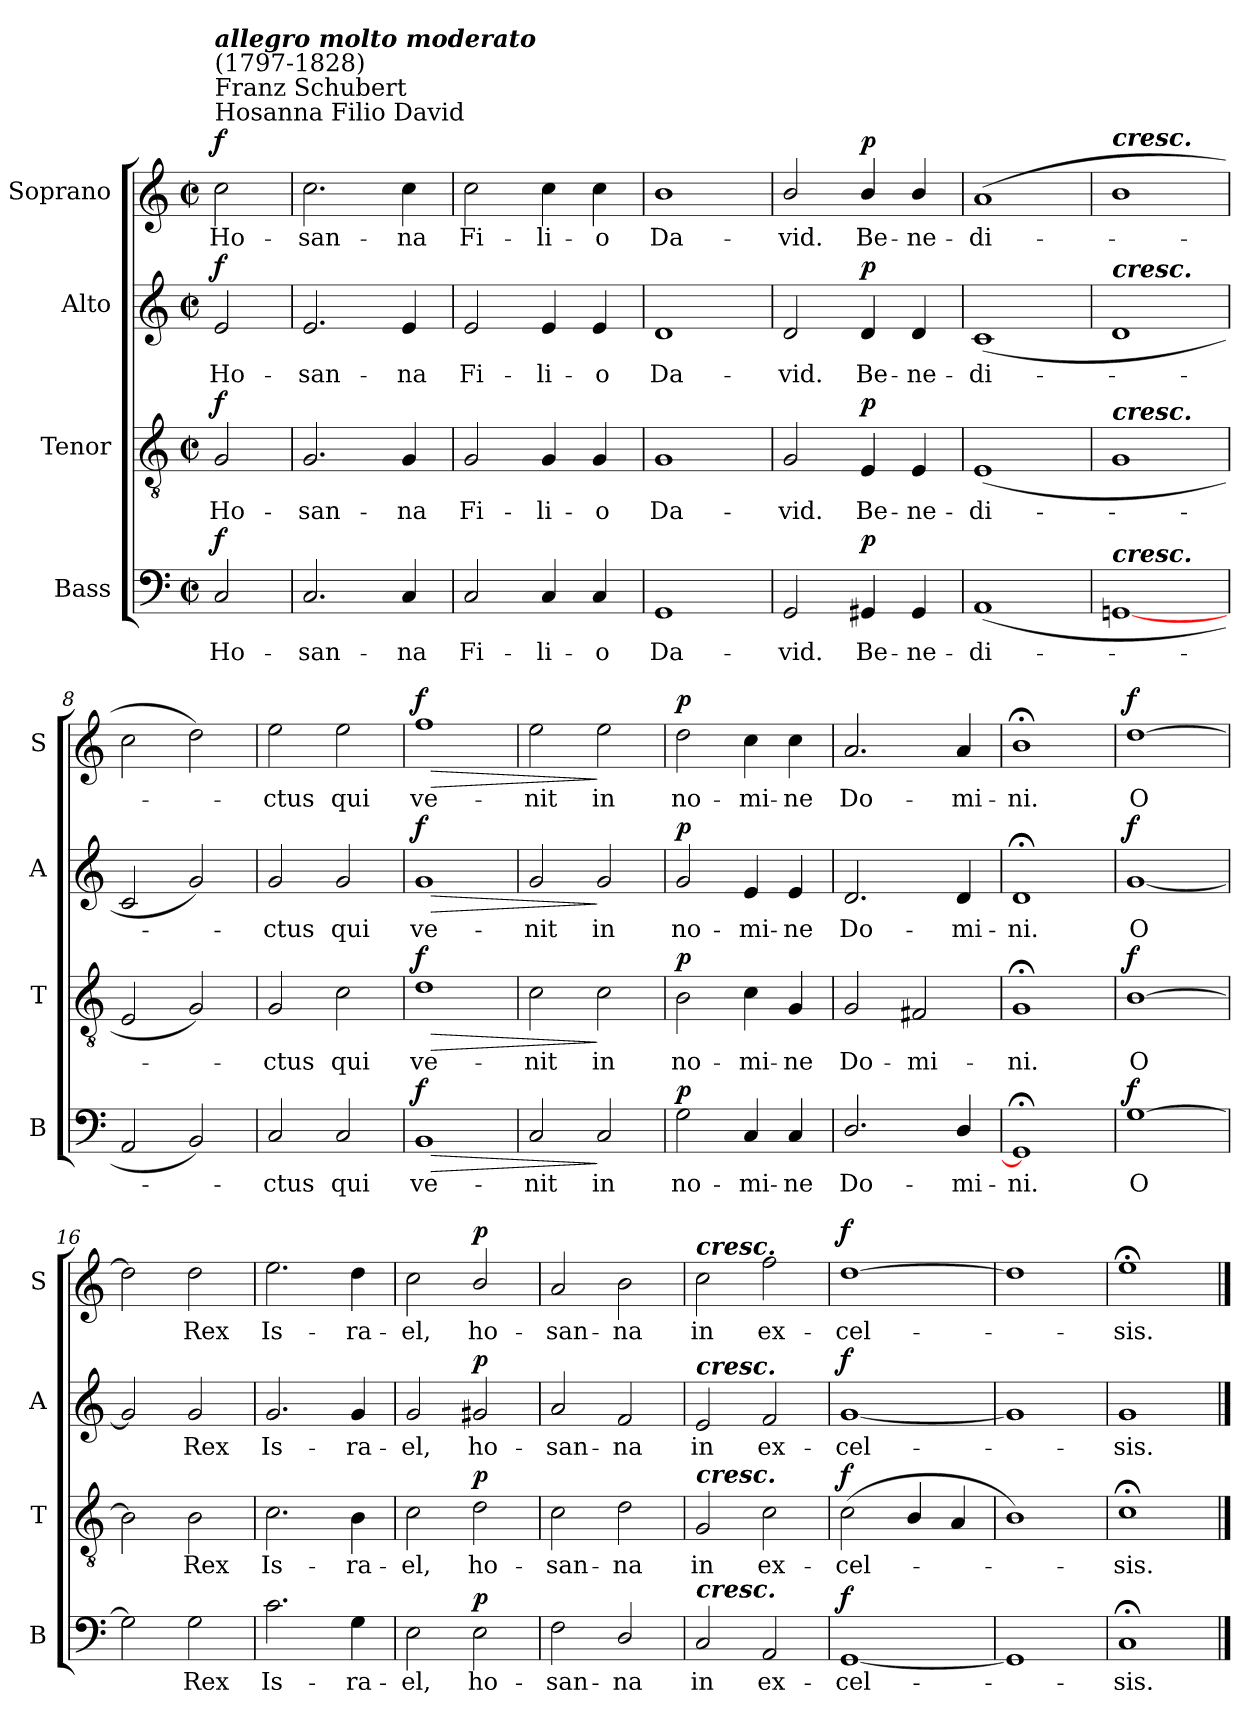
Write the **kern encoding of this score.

**kern	**text	**dynam	**kern	**text	**dynam	**kern	**text	**dynam	**kern	**text	**dynam
*part4	*part4	*part4	*part3	*part3	*part3	*part2	*part2	*part2	*part1	*part1	*part1
*staff4	*staff4	*staff4	*staff3	*staff3	*staff3	*staff2	*staff2	*staff2	*staff1	*staff1	*staff1
*I"Bass	*	*	*I"Tenor	*	*	*I"Alto	*	*	*I"Soprano	*	*
*I'B	*	*	*I'T	*	*	*I'A	*	*	*I'S	*	*
*clefF4	*	*	*clefGv2	*	*	*clefG2	*	*	*clefG2	*	*
*k[]	*	*	*k[]	*	*	*k[]	*	*	*k[]	*	*
*M2/2	*	*	*M2/2	*	*	*M2/2	*	*	*M2/2	*	*
*met(c|)	*	*	*met(c|)	*	*	*met(c|)	*	*	*met(c|)	*	*
*MM120	*	*	*MM120	*	*	*MM120	*	*	*MM120	*	*
=1	=1	=1	=1	=1	=1	=1	=1	=1	=1	=1	=1
!	!	!	!	!	!	!	!	!	!LO:TX:a:t=Hosanna Filio David	!	!
!	!	!	!	!	!	!	!	!	!LO:TX:a:t=Franz Schubert	!	!
!	!	!	!	!	!	!	!	!	!LO:TX:a:t=(1797-1828)	!	!
!	!	!	!	!	!	!	!	!	!LO:TX:a:Bi:t=allegro molto moderato	!	!
!	!LO:LY:b	!LO:DY:b	!	!LO:LY:b	!LO:DY:b	!	!LO:LY:b	!LO:DY:b	!	!LO:LY:b	!LO:DY:b
2C/	Ho-	f	2G/	Ho-	f	2e/	Ho-	f	2cc\	Ho-	f
=2	=2	=2	=2	=2	=2	=2	=2	=2	=2	=2	=2
!	!LO:LY:b	!	!	!LO:LY:b	!	!	!LO:LY:b	!	!	!LO:LY:b	!
2.C/	-san-	.	2.G/	-san-	.	2.e/	-san-	.	2.cc\	-san-	.
!	!LO:LY:b	!	!	!LO:LY:b	!	!	!LO:LY:b	!	!	!LO:LY:b	!
4C/	-na	.	4G/	-na	.	4e/	-na	.	4cc\	-na	.
=3	=3	=3	=3	=3	=3	=3	=3	=3	=3	=3	=3
!	!LO:LY:b	!	!	!LO:LY:b	!	!	!LO:LY:b	!	!	!LO:LY:b	!
2C/	Fi-	.	2G/	Fi-	.	2e/	Fi-	.	2cc\	Fi-	.
!	!LO:LY:b	!	!	!LO:LY:b	!	!	!LO:LY:b	!	!	!LO:LY:b	!
4C/	-li-	.	4G/	-li-	.	4e/	-li-	.	4cc\	-li-	.
!	!LO:LY:b	!	!	!LO:LY:b	!	!	!LO:LY:b	!	!	!LO:LY:b	!
4C/	-o	.	4G/	-o	.	4e/	-o	.	4cc\	-o	.
=4	=4	=4	=4	=4	=4	=4	=4	=4	=4	=4	=4
!	!LO:LY:b	!	!	!LO:LY:b	!	!	!LO:LY:b	!	!	!LO:LY:b	!
1GG	Da-	.	1G	Da-	.	1d	Da-	.	1b	Da-	.
=5	=5	=5	=5	=5	=5	=5	=5	=5	=5	=5	=5
!	!LO:LY:b	!	!	!LO:LY:b	!	!	!LO:LY:b	!	!	!LO:LY:b	!
2GG/	-vid.	.	2G/	-vid.	.	2d/	-vid.	.	2b/	-vid.	.
!	!LO:LY:b	!LO:DY:b	!	!LO:LY:b	!LO:DY:b	!	!LO:LY:b	!LO:DY:b	!	!LO:LY:b	!LO:DY:b
4GG#X/	Be-	p	4E/	Be-	p	4d/	Be-	p	4b/	Be-	p
!	!LO:LY:b	!	!	!LO:LY:b	!	!	!LO:LY:b	!	!	!LO:LY:b	!
4GG#/	-ne-	.	4E/	-ne-	.	4d/	-ne-	.	4b/	-ne-	.
=6	=6	=6	=6	=6	=6	=6	=6	=6	=6	=6	=6
!	!LO:LY:b	!	!	!LO:LY:b	!	!	!LO:LY:b	!	!	!LO:LY:b	!
(<1AA	-di-	.	(<1E	-di-	.	(<1c	-di-	.	(>1a	-di-	.
=7	=7	=7	=7	=7	=7	=7	=7	=7	=7	=7	=7
!	!	!	!	!	!	!	!	!	!LO:TX:a:Bi:t=cresc.	!	!
!	!	!	!	!	!	!LO:TX:a:Bi:t=cresc.	!	!	!	!	!
!	!	!	!LO:TX:a:Bi:t=cresc.	!	!	!	!	!	!	!	!
!LO:TX:a:Bi:t=cresc.	!	!	!	!	!	!	!	!	!	!	!
[1GGn	.	.	1G	.	.	1d	.	.	1b	.	.
=8	=8	=8	=8	=8	=8	=8	=8	=8	=8	=8	=8
2AA/	.	.	2E/	.	.	2c/	.	.	2cc\	.	.
2BB/)	.	.	2G/)	.	.	2g/)	.	.	2dd\)	.	.
!!LO:LB:g=z
=9	=9	=9	=9	=9	=9	=9	=9	=9	=9	=9	=9
!	!LO:LY:b	!	!	!LO:LY:b	!	!	!LO:LY:b	!	!	!LO:LY:b	!
2C/	ctus	.	2G/	ctus	.	2g/	ctus	.	2ee\	ctus	.
!	!LO:LY:b	!	!	!LO:LY:b	!	!	!LO:LY:b	!	!	!LO:LY:b	!
2C/	qui	.	2c\	qui	.	2g/	qui	.	2ee\	qui	.
=10	=10	=10	=10	=10	=10	=10	=10	=10	=10	=10	=10
!	!LO:LY:b	!LO:HP:b	!	!LO:LY:b	!LO:HP:b	!	!LO:LY:b	!LO:HP:b	!	!LO:LY:b	!LO:HP:b
!	!	!LO:DY:n=1:b	!	!	!LO:DY:n=1:b	!	!	!LO:DY:n=1:b	!	!	!LO:DY:n=1:b
1BB	ve-	> f	1d	ve-	> f	1g	ve-	> f	1ff	ve-	> f
=11	=11	=11	=11	=11	=11	=11	=11	=11	=11	=11	=11
!	!LO:LY:b	!	!	!LO:LY:b	!	!	!LO:LY:b	!	!	!LO:LY:b	!
2C/	-nit	.	2c\	-nit	.	2g/	-nit	.	2ee\	-nit	.
!	!LO:LY:b	!	!	!LO:LY:b	!	!	!LO:LY:b	!	!	!LO:LY:b	!
2C/	in	]	2c\	in	]	2g/	in	]	2ee\	in	]
=12	=12	=12	=12	=12	=12	=12	=12	=12	=12	=12	=12
!	!LO:LY:b	!LO:DY:b	!	!LO:LY:b	!LO:DY:b	!	!LO:LY:b	!LO:DY:b	!	!LO:LY:b	!LO:DY:b
2G\	no-	p	2B\	no-	p	2g/	no-	p	2dd\	no-	p
!	!LO:LY:b	!	!	!LO:LY:b	!	!	!LO:LY:b	!	!	!LO:LY:b	!
4C/	-mi-	.	4c\	-mi-	.	4e/	-mi-	.	4cc\	-mi-	.
!	!LO:LY:b	!	!	!LO:LY:b	!	!	!LO:LY:b	!	!	!LO:LY:b	!
4C/	-ne	.	4G/	-ne	.	4e/	-ne	.	4cc\	-ne	.
=13	=13	=13	=13	=13	=13	=13	=13	=13	=13	=13	=13
!	!LO:LY:b	!	!	!LO:LY:b	!	!	!LO:LY:b	!	!	!LO:LY:b	!
2.D/	Do-	.	2G/	Do-	.	2.d/	Do-	.	2.a/	Do-	.
!	!	!	!	!LO:LY:b	!	!	!	!	!	!	!
.	.	.	2F#X/	-mi-	.	.	.	.	.	.	.
!	!LO:LY:b	!	!	!	!	!	!LO:LY:b	!	!	!LO:LY:b	!
4D/	-mi-	.	.	.	.	4d/	-mi-	.	4a/	-mi-	.
=14	=14	=14	=14	=14	=14	=14	=14	=14	=14	=14	=14
!	!LO:LY:b	!	!	!LO:LY:b	!	!	!LO:LY:b	!	!	!LO:LY:b	!
1GG;<]	-ni.	.	1G;<	-ni.	.	1d;<	-ni.	.	1b;<	-ni.	.
=15	=15	=15	=15	=15	=15	=15	=15	=15	=15	=15	=15
!	!LO:LY:b	!LO:DY:b	!	!LO:LY:b	!LO:DY:b	!	!LO:LY:b	!LO:DY:b	!	!LO:LY:b	!LO:DY:b
[1G	O	f	[1B	O	f	[1g	O	f	[1dd	O	f
!!LO:PB:g=z
=16	=16	=16	=16	=16	=16	=16	=16	=16	=16	=16	=16
2G\]	.	.	2B\]	.	.	2g/]	.	.	2dd\]	.	.
!	!LO:LY:b	!	!	!LO:LY:b	!	!	!LO:LY:b	!	!	!LO:LY:b	!
2G\	Rex	.	2B\	Rex	.	2g/	Rex	.	2dd\	Rex	.
=17	=17	=17	=17	=17	=17	=17	=17	=17	=17	=17	=17
!	!LO:LY:b	!	!	!LO:LY:b	!	!	!LO:LY:b	!	!	!LO:LY:b	!
2.c\	Is-	.	2.c\	Is-	.	2.g/	Is-	.	2.ee\	Is-	.
!	!LO:LY:b	!	!	!LO:LY:b	!	!	!LO:LY:b	!	!	!LO:LY:b	!
4G\	-ra-	.	4B\	-ra-	.	4g/	-ra-	.	4dd\	-ra-	.
=18	=18	=18	=18	=18	=18	=18	=18	=18	=18	=18	=18
!	!LO:LY:b	!	!	!LO:LY:b	!	!	!LO:LY:b	!	!	!LO:LY:b	!
2E\	-el,	.	2c\	-el,	.	2g/	-el,	.	2cc\	-el,	.
!	!LO:LY:b	!LO:DY:b	!	!LO:LY:b	!LO:DY:b	!	!LO:LY:b	!LO:DY:b	!	!LO:LY:b	!LO:DY:b
2E\	ho-	p	2d\	ho-	p	2g#X/	ho-	p	2b/	ho-	p
=19	=19	=19	=19	=19	=19	=19	=19	=19	=19	=19	=19
!	!LO:LY:b	!	!	!LO:LY:b	!	!	!LO:LY:b	!	!	!LO:LY:b	!
2F\	-san-	.	2c\	-san-	.	2a/	-san-	.	2a/	-san-	.
!	!LO:LY:b	!	!	!LO:LY:b	!	!	!LO:LY:b	!	!	!LO:LY:b	!
2D/	-na	.	2d\	-na	.	2f/	-na	.	2b\	-na	.
=20	=20	=20	=20	=20	=20	=20	=20	=20	=20	=20	=20
!	!	!	!	!	!	!	!	!	!LO:TX:a:Bi:t=cresc.	!	!
!	!	!	!	!	!	!LO:TX:a:Bi:t=cresc.	!	!	!	!	!
!	!	!	!LO:TX:a:Bi:t=cresc.	!	!	!	!	!	!	!	!
!LO:TX:a:Bi:t=cresc.	!	!	!	!	!	!	!	!	!	!	!
!	!LO:LY:b	!	!	!LO:LY:b	!	!	!LO:LY:b	!	!	!LO:LY:b	!
2C/	in	.	2G/	in	.	2e/	in	.	2cc\	in	.
!	!LO:LY:b	!	!	!LO:LY:b	!	!	!LO:LY:b	!	!	!LO:LY:b	!
2AA/	ex-	.	2c\	ex-	.	2f/	ex-	.	2ff\	ex-	.
=21	=21	=21	=21	=21	=21	=21	=21	=21	=21	=21	=21
!	!LO:LY:b	!LO:DY:b	!	!LO:LY:b	!LO:DY:b	!	!LO:LY:b	!LO:DY:b	!	!LO:LY:b	!LO:DY:b
[1GG	cel-	f	(<2c\	cel-	f	[1g	cel-	f	[1dd	cel-	f
.	.	.	4B/	.	.	.	.	.	.	.	.
.	.	.	4A/	.	.	.	.	.	.	.	.
=22	=22	=22	=22	=22	=22	=22	=22	=22	=22	=22	=22
1GG]	.	.	1B)	.	.	1g]	.	.	1dd]	.	.
=23	=23	=23	=23	=23	=23	=23	=23	=23	=23	=23	=23
!	!LO:LY:b	!	!	!LO:LY:b	!	!	!LO:LY:b	!	!	!LO:LY:b	!
1C;<	sis.	.	1c;<	sis.	.	1g	sis.	.	1ee;<	sis.	.
==	==	==	==	==	==	==	==	==	==	==	==
*-	*-	*-	*-	*-	*-	*-	*-	*-	*-	*-	*-
